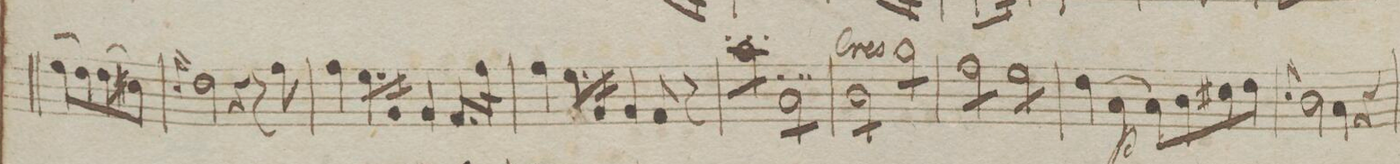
**kern	**dynam
*I"Violin 1mo	*
*clefG2	*
*k[f#]	*
*met(C.|)	*
*M4/4	*
(8ee\L	.
8dd\)	.
(8dd\	.
8cc#X\J)	.
=69	=69
16qqcc/	.
2dd\	.
4r	.
8r	.
8ff#\	.
=70	=70
4ff#\	.
8.ee\L	.
16g/Jk	.
4g/	.
8.f#/L	.
16ff#\Jk	.
=71	=71
4ff#\	.
8.ee\L	.
16g/Jk	.
4g/	.
8f#/	.
8r	.
=72	=72
*tremolo	*
8aa'\L	.
8aa'\	.
8aa'\	.
8aa'\J	.
8a'\L	.
8a'\	.
8a'\	.
8a'\J	.
=73	=73
8b\L	<
8b\	.
8b\	.
8b\J	.
8gg\L	.
8gg\	.
8gg\	.
8gg\J	.
=74	=74
8ff#\L	.
8ff#\	.
8ff#\	.
8ff#\J	.
8ee\L	.
8ee\	.
8ee\	.
8ee\J	.
*Xtremolo	*
=75	=75
4dd\	.
[4a\	p
8a\L]	.
8b\	.
8cc#X\	.
8dd\J	.
=76	=76
8qqcc/	.
2b\	.
4a\	.
4r	.
=77	=77
*-	*-
